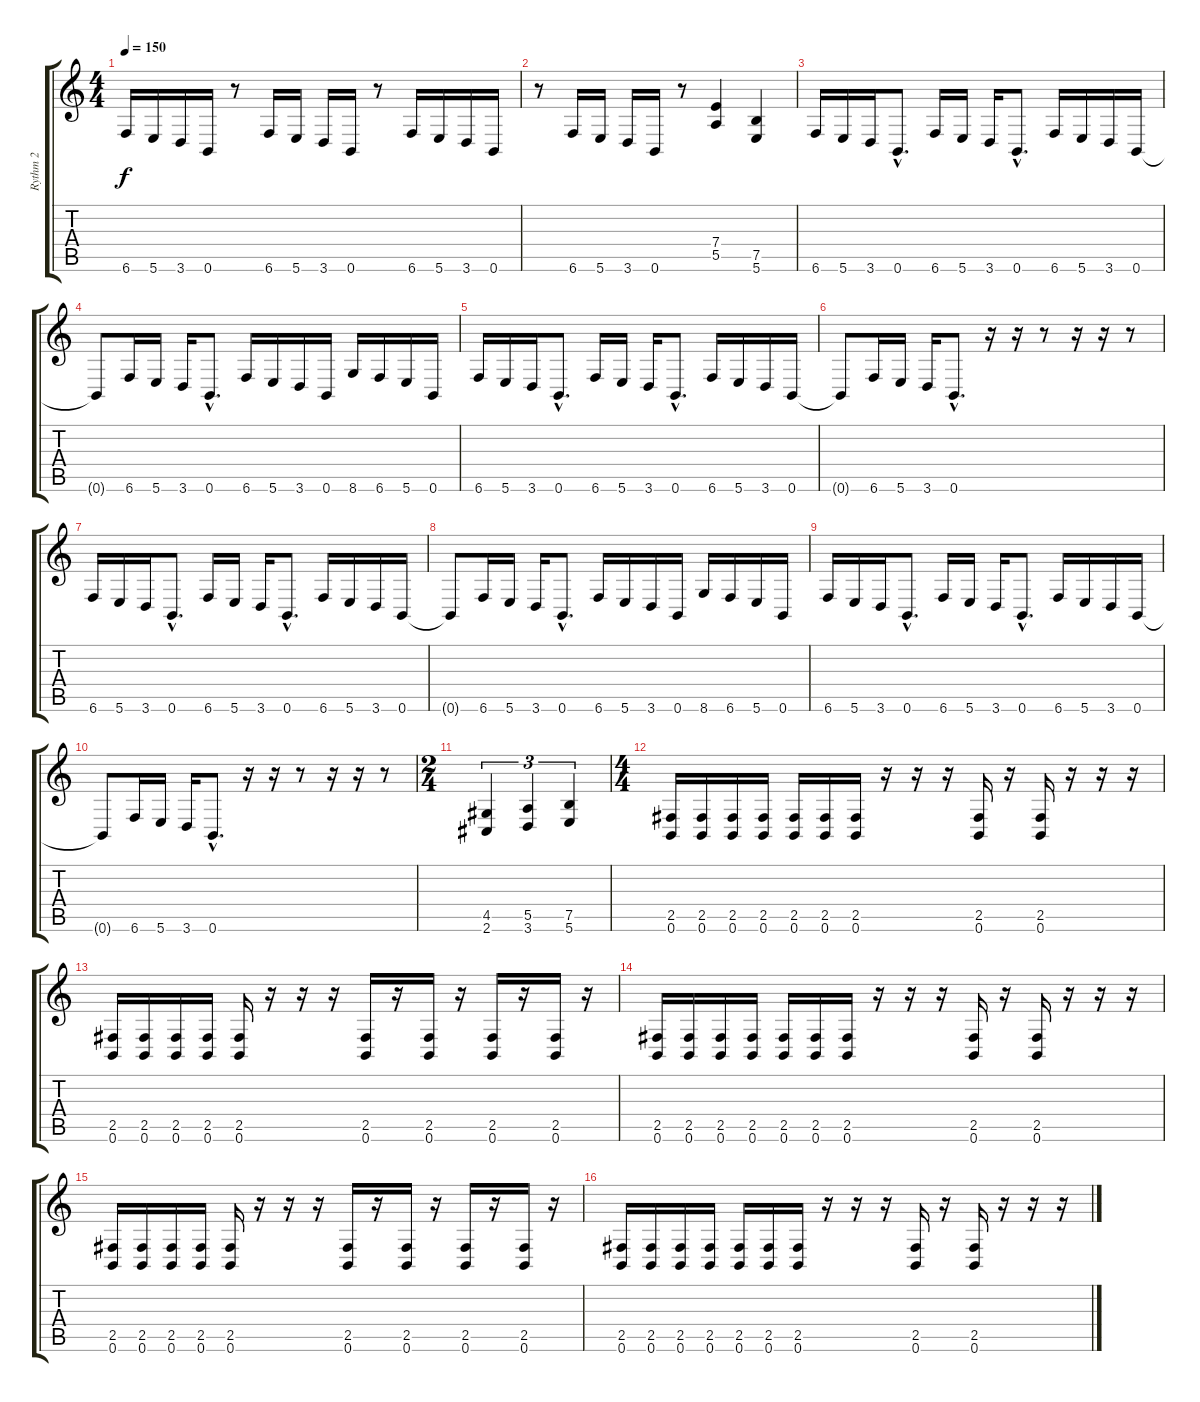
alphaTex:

\track ("Rythm 2" "Rythm 2") {instrument distortionguitar}
\staff {score tabs}
\tuning (B3 Gb3 D3 A2 E2 B1) {hide}
\ts (4 4)
\tempo 150
\clef g2
\ks c
6.6.16{dy f} 5.6.16 3.6.16 0.6.16 r.8 6.6.16 5.6.16 3.6.16 0.6.16 r.8 6.6.16 5.6.16 3.6.16 0.6.16 |
r.8 6.6.16 5.6.16 3.6.16 0.6.16 r.8 (7.4 5.5).4 (7.5 5.6).4 |
6.6.16 5.6.16 3.6.16 0.6{hac}.8{d} 6.6.16 5.6.16 3.6.16 0.6{hac}.8{d} 6.6.16 5.6.16 3.6.16 0.6.16 |
0.6{t}.8 6.6.16 5.6.16 3.6.16 0.6{hac}.8{d} 6.6.16 5.6.16 3.6.16 0.6.16 8.6.16 6.6.16 5.6.16 0.6.16 |
6.6.16 5.6.16 3.6.16 0.6{hac}.8{d} 6.6.16 5.6.16 3.6.16 0.6{hac}.8{d} 6.6.16 5.6.16 3.6.16 0.6.16 |
0.6{t}.8 6.6.16 5.6.16 3.6.16 0.6{hac}.8{d} r.16 r.16 r.8 r.16 r.16 r.8 |
6.6.16 5.6.16 3.6.16 0.6{hac}.8{d} 6.6.16 5.6.16 3.6.16 0.6{hac}.8{d} 6.6.16 5.6.16 3.6.16 0.6.16 |
0.6{t}.8 6.6.16 5.6.16 3.6.16 0.6{hac}.8{d} 6.6.16 5.6.16 3.6.16 0.6.16 8.6.16 6.6.16 5.6.16 0.6.16 |
6.6.16 5.6.16 3.6.16 0.6{hac}.8{d} 6.6.16 5.6.16 3.6.16 0.6{hac}.8{d} 6.6.16 5.6.16 3.6.16 0.6.16 |
0.6{t}.8 6.6.16 5.6.16 3.6.16 0.6{hac}.8{d} r.16 r.16 r.8 r.16 r.16 r.8 |
\ts (2 4)
(4.5 2.6).4{tu (3 2)} (5.5 3.6).4{tu (3 2)} (7.5 5.6).4{tu (3 2)} |
\ts (4 4)
(2.5 0.6).16 (2.5 0.6).16 (2.5 0.6).16 (2.5 0.6).16 (2.5 0.6).16 (2.5 0.6).16 (2.5 0.6).16 r.16 r.16 r.16 (2.5 0.6).16 r.16 (2.5 0.6).16 r.16 r.16 r.16 |
(2.5 0.6).16 (2.5 0.6).16 (2.5 0.6).16 (2.5 0.6).16 (2.5 0.6).16 r.16 r.16 r.16 (2.5 0.6).16 r.16 (2.5 0.6).16 r.16 (2.5 0.6).16 r.16 (2.5 0.6).16 r.16 |
(2.5 0.6).16 (2.5 0.6).16 (2.5 0.6).16 (2.5 0.6).16 (2.5 0.6).16 (2.5 0.6).16 (2.5 0.6).16 r.16 r.16 r.16 (2.5 0.6).16 r.16 (2.5 0.6).16 r.16 r.16 r.16 |
(2.5 0.6).16 (2.5 0.6).16 (2.5 0.6).16 (2.5 0.6).16 (2.5 0.6).16 r.16 r.16 r.16 (2.5 0.6).16 r.16 (2.5 0.6).16 r.16 (2.5 0.6).16 r.16 (2.5 0.6).16 r.16 |
(2.5 0.6).16 (2.5 0.6).16 (2.5 0.6).16 (2.5 0.6).16 (2.5 0.6).16 (2.5 0.6).16 (2.5 0.6).16 r.16 r.16 r.16 (2.5 0.6).16 r.16 (2.5 0.6).16 r.16 r.16 r.16
